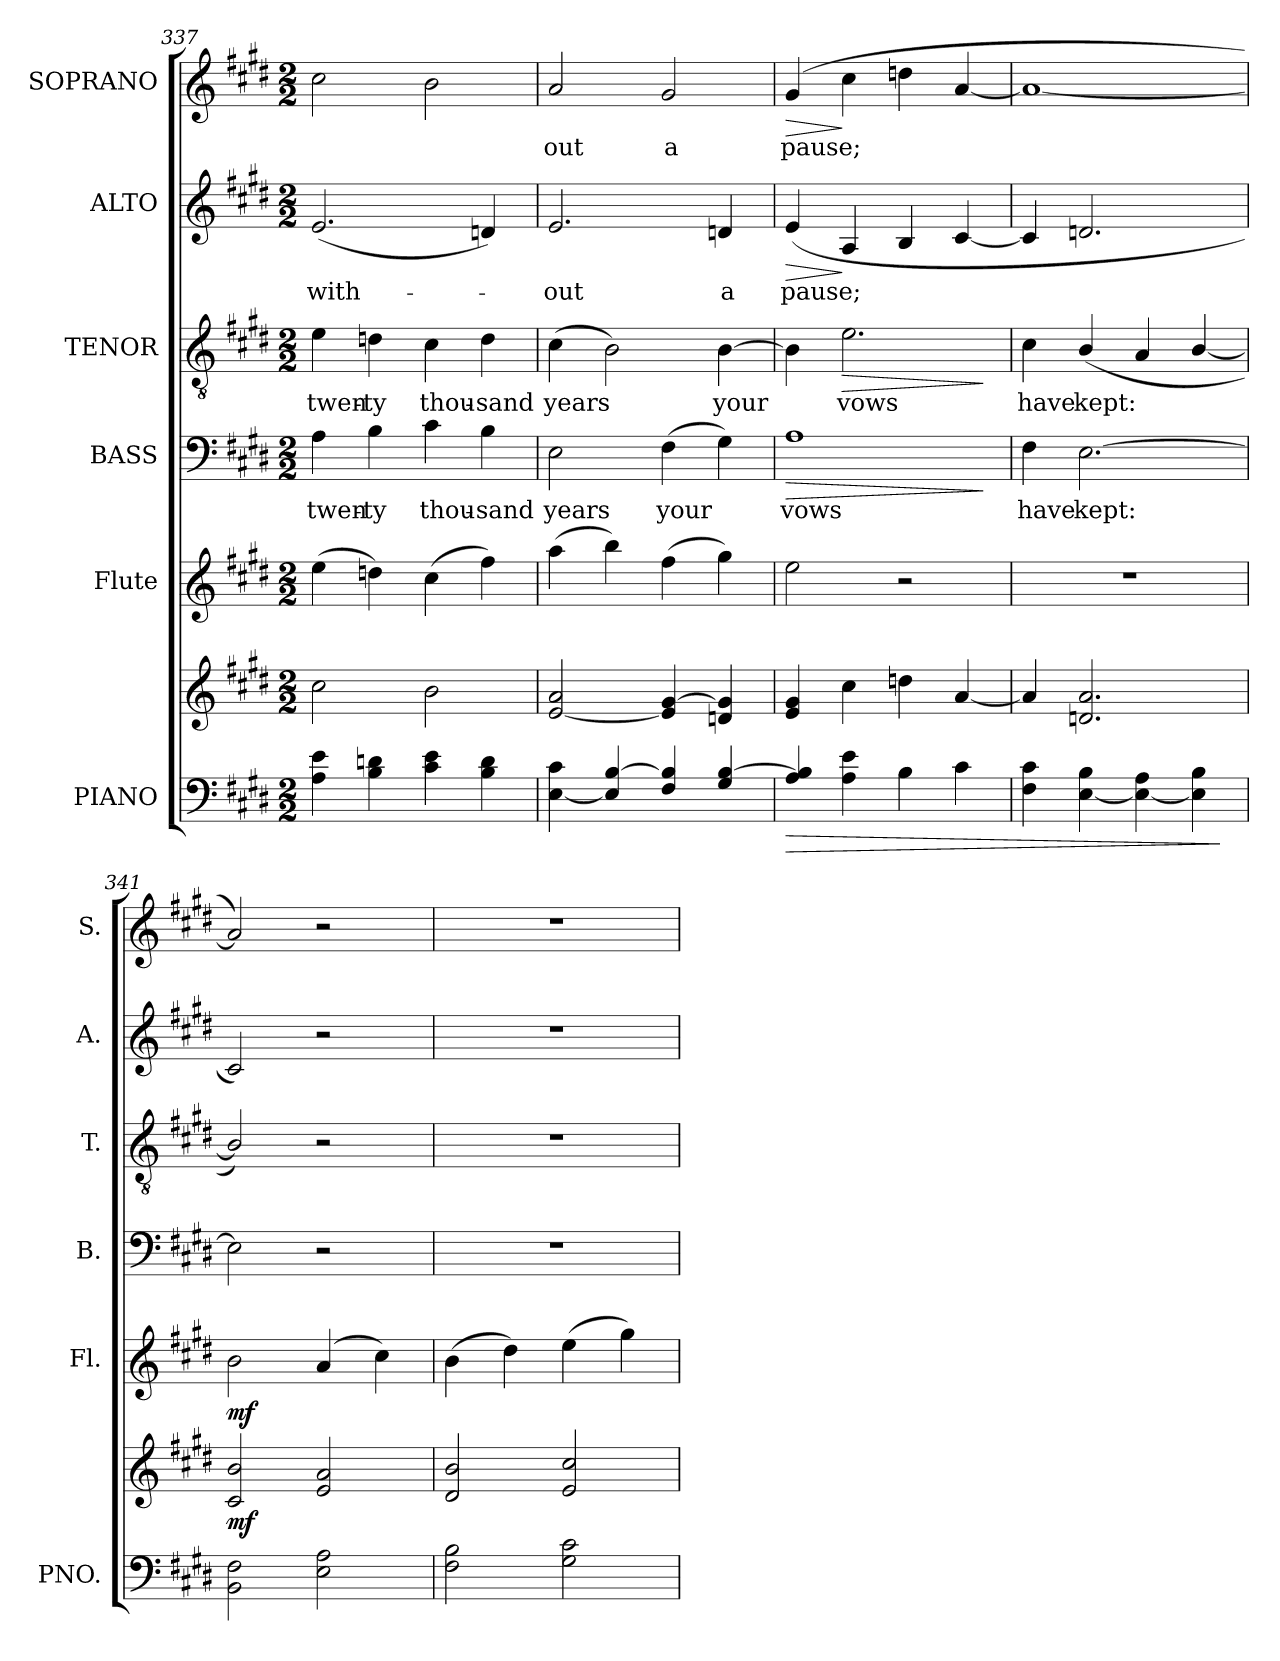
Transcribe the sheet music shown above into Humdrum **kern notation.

**kern	**kern	**dynam	**kern	**dynam	**kern	**text	**dynam	**kern	**text	**dynam	**kern	**text	**dynam	**kern	**text	**dynam
*part6	*part6	*part6	*part5	*part5	*part4	*part4	*part4	*part3	*part3	*part3	*part2	*part2	*part2	*part1	*part1	*part1
*staff7	*staff6	*staff6/7	*staff5	*staff5	*staff4	*staff4	*staff4	*staff3	*staff3	*staff3	*staff2	*staff2	*staff2	*staff1	*staff1	*staff1
*I"PIANO	*	*	*I"Flute	*	*I"BASS	*	*	*I"TENOR	*	*	*I"ALTO	*	*	*I"SOPRANO	*	*
*I'PNO.	*	*	*I'Fl.	*	*I'B.	*	*	*I'T.	*	*	*I'A.	*	*	*I'S.	*	*
*clefF4	*clefG2	*	*clefG2	*	*clefF4	*	*	*clefGv2	*	*	*clefG2	*	*	*clefG2	*	*
*	*	*	*	*	*	*	*	*ITrd7c12	*	*	*	*	*	*	*	*
*k[f#c#g#d#]	*k[f#c#g#d#]	*	*k[f#c#g#d#]	*	*k[f#c#g#d#]	*	*	*k[f#c#g#d#]	*	*	*k[f#c#g#d#]	*	*	*k[f#c#g#d#]	*	*
*E:	*E:	*	*E:	*	*E:	*	*	*E:	*	*	*E:	*	*	*E:	*	*
*M2/2	*M2/2	*	*M2/2	*	*M2/2	*	*	*M2/2	*	*	*M2/2	*	*	*M2/2	*	*
=337	=337	=337	=337	=337	=337	=337	=337	=337	=337	=337	=337	=337	=337	=337	=337	=337
!	!	!	!	!	!	!LO:LY:b:color=#000000	!	!	!	!	!	!	!	!	!	!
!	!	!	!	!	!	!	!	!	!LO:LY:b:color=#000000	!	!	!	!	!	!	!
!	!	!	!	!	!	!	!	!	!	!	!	!LO:LY:b:color=#000000	!	!	!	!
4Ai\ 4ei	2cc#i\	.	(4eei\	.	4Ai\	twen-	.	4Ei\	twen-	.	(2.ei/	with-	.	2cc#i\	.	.
!	!	!	!	!	!	!LO:LY:b:color=#000000	!	!	!	!	!	!	!	!	!	!
!	!	!	!	!	!	!	!	!	!LO:LY:b:color=#000000	!	!	!	!	!	!	!
4Bi\ 4dni	.	.	4ddni\)	.	4Bi\	-ty	.	4Dni\	-ty	.	.	.	.	.	.	.
!	!	!	!	!	!	!LO:LY:b:color=#000000	!	!	!	!	!	!	!	!	!	!
!	!	!	!	!	!	!	!	!	!LO:LY:b:color=#000000	!	!	!	!	!	!	!
4c#i\ 4ei	2bi\	.	(4cc#i\	.	4c#i\	thou-	.	4C#i\	thou-	.	.	.	.	2bi\	.	.
!	!	!	!	!	!	!LO:LY:b:color=#000000	!	!	!	!	!	!	!	!	!	!
!	!	!	!	!	!	!	!	!	!LO:LY:b:color=#000000	!	!	!	!	!	!	!
4Bi\ 4di	.	.	4ff#i\)	.	4Bi\	-sand	.	4Di\	-sand	.	4dni/)	.	.	.	.	.
=338	=338	=338	=338	=338	=338	=338	=338	=338	=338	=338	=338	=338	=338	=338	=338	=338
!	!	!	!	!	!	!LO:LY:b:color=#000000	!	!	!	!	!	!	!	!	!	!
!	!	!	!	!	!	!	!	!	!LO:LY:b:color=#000000	!	!	!	!	!	!	!
!	!	!	!	!	!	!	!	!	!	!	!	!LO:LY:b:color=#000000	!	!	!	!
!	!	!	!	!	!	!	!	!	!	!	!	!	!	!	!LO:LY:b:color=#000000	!
[<4Ei\ 4c#i	[<2ei/ 2ai	.	(4aai\	.	2Ei\	years	.	(4C#i\	years	.	2.ei/	-out	.	2ai/	-out	.
4Ei/] [>4Bi	.	.	4bbi\)	.	.	.	.	2BBi\)	.	.	.	.	.	.	.	.
!	!	!	!	!	!	!LO:LY:b:color=#000000	!	!	!	!	!	!	!	!	!	!
!	!	!	!	!	!	!	!	!	!	!	!	!	!	!	!LO:LY:b:color=#000000	!
4F#i/ 4Bi]	4ei/] [>4g#i	.	(4ff#i\	.	(4F#i\	your	.	.	.	.	.	.	.	2g#i/	a	.
!	!	!	!	!	!	!	!	!	!LO:LY:b:color=#000000	!	!	!	!	!	!	!
!	!	!	!	!	!	!	!	!	!	!	!	!LO:LY:b:color=#000000	!	!	!	!
4G#i/ [>4Bi	4dni/ 4g#i]	.	4gg#i\)	.	4G#i\)	.	.	[>4BBi\	your	.	4dni/	a	.	.	.	.
=339	=339	=339	=339	=339	=339	=339	=339	=339	=339	=339	=339	=339	=339	=339	=339	=339
!	!	!LO:HP:b=2	!	!	!	!	!	!	!	!	!	!	!	!	!	!
!	!	!	!	!	!	!LO:LY:b:color=#000000	!LO:HP:b	!	!	!	!	!	!	!	!	!
!	!	!	!	!	!	!	!	!	!	!	!	!LO:LY:b:color=#000000	!LO:HP:b	!	!	!
!	!	!	!	!	!	!	!	!	!	!	!	!	!	!	!LO:LY:b:color=#000000	!LO:HP:b
4Ai/ 4Bi]	4ei/ 4g#i	>	2eei\	.	1Ai	vows	>	4BBi\]	.	.	(4ei/	pause;	>	(4g#i/	pause;	>
!	!	!	!	!	!	!	!	!	!LO:LY:b:color=#000000	!LO:HP:b	!	!	!	!	!	!
4Ai\ 4ei	4cc#i\	.	.	.	.	.	.	2.Ei\	vows	>	4Ai/	.	]	4cc#i\	.	]
4Bi\	4ddni\	.	2r	.	.	.	.	.	.	.	4Bi/	.	.	4ddni\	.	.
4c#i\	[<4ai/	.	.	.	.	.	.	.	.	.	[<4c#i/	.	.	[<4ai/	.	.
.	.	.	.	.	.	.	]	.	.	]	.	.	.	.	.	.
!!LO:PB:g=z
=340	=340	=340	=340	=340	=340	=340	=340	=340	=340	=340	=340	=340	=340	=340	=340	=340
!	!	!	!	!	!	!LO:LY:b:color=#000000	!	!	!	!	!	!	!	!	!	!
!	!	!	!	!	!	!	!	!	!LO:LY:b:color=#000000	!	!	!	!	!	!	!
4F#i\ 4c#i	4ai/]	.	1r	.	4F#i\	have	.	4C#i\	have	.	4c#i/]	.	.	1ai_<	.	.
!	!	!	!	!	!	!LO:LY:b:color=#000000	!	!	!	!	!	!	!	!	!	!
!	!	!	!	!	!	!	!	!	!LO:LY:b:color=#000000	!	!	!	!	!	!	!
[<4Ei\ 4Bi	2.dni/ 2.ai	.	.	.	[>2.Ei\	kept:	.	(4BBi/	kept:	.	2.dni/	.	.	.	.	.
4Ei\_< 4Ai	.	.	.	.	.	.	.	4AAi/	.	.	.	.	.	.	.	.
4Ei\] 4Bi	.	.	.	.	.	.	.	[<4BBi/	.	.	.	.	.	.	.	.
.	.	]	.	.	.	.	.	.	.	.	.	.	.	.	.	.
=341	=341	=341	=341	=341	=341	=341	=341	=341	=341	=341	=341	=341	=341	=341	=341	=341
2BBi\ 2F#i	2c#i/ 2bi	mf	2bi\	mf	2Ei\]	.	.	2BBi/])	.	.	2c#i/)	.	.	2ai/])	.	.
2Ei\ 2Ai	2ei/ 2ai	.	(4ai/	.	2r	.	.	2r	.	.	2r	.	.	2r	.	.
.	.	.	4cc#i\)	.	.	.	.	.	.	.	.	.	.	.	.	.
=342	=342	=342	=342	=342	=342	=342	=342	=342	=342	=342	=342	=342	=342	=342	=342	=342
2F#i\ 2Bi	2d#i/ 2bi	.	(4bi\	.	1r	.	.	1r	.	.	1r	.	.	1r	.	.
.	.	.	4dd#i\)	.	.	.	.	.	.	.	.	.	.	.	.	.
2G#i\ 2c#i	2ei/ 2cc#i	.	(4eei\	.	.	.	.	.	.	.	.	.	.	.	.	.
.	.	.	4gg#i\)	.	.	.	.	.	.	.	.	.	.	.	.	.
=	=	=	=	=	=	=	=	=	=	=	=	=	=	=	=	=
*-	*-	*-	*-	*-	*-	*-	*-	*-	*-	*-	*-	*-	*-	*-	*-	*-
